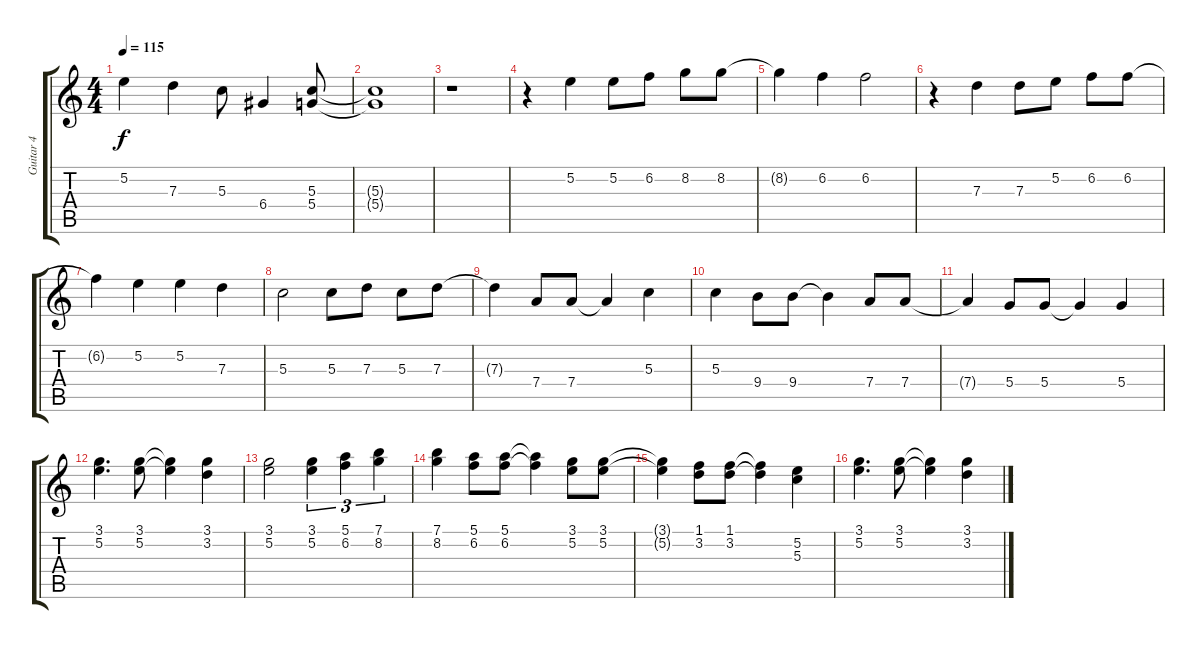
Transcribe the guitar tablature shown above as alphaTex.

\track ("Guitar 4" "Guitar 4") {instrument electricguitarjazz}
\staff {score tabs}
\tuning (E4 B3 G3 D3 A2 E2) {hide}
\ts (4 4)
\tempo 115
\clef g2
\ks c
5.2.4{dy f} 7.3.4 5.3.8 6.4.4 (5.3 5.4).8 |
(5.3{t} 5.4{t}).1 |
r.1 |
r.4 5.2.4 5.2.8 6.2.8 8.2.8 8.2.8 |
8.2{t}.4 6.2.4 6.2.2 |
r.4 7.3.4 7.3.8 5.2.8 6.2.8 6.2.8 |
6.2{t}.4 5.2.4 5.2.4 7.3.4 |
5.3.2 5.3.8 7.3.8 5.3.8 7.3.8 |
7.3{t}.4 7.4.8 7.4.8 7.4{t}.4 5.3.4 |
5.3.4 9.4.8 9.4.8 9.4{t}.4 7.4.8 7.4.8 |
7.4{t}.4 5.4.8 5.4.8 5.4{t}.4 5.4.4 |
(3.1 5.2).4{d} (3.1 5.2).8 (3.1{t} 5.2{t}).4 (3.1 3.2).4 |
(3.1 5.2).2 (3.1 5.2).4{tu (3 2)} (5.1 6.2).4{tu (3 2)} (7.1 8.2).4{tu (3 2)} |
(7.1 8.2).4 (5.1 6.2).8 (5.1 6.2).8 (5.1{t} 6.2{t}).4 (3.1 5.2).8 (3.1 5.2).8 |
(3.1{t} 5.2{t}).4 (1.1 3.2).8 (1.1 3.2).8 (1.1{t} 3.2{t}).4 (5.2 5.3).4 |
(3.1 5.2).4{d} (3.1 5.2).8 (3.1{t} 5.2{t}).4 (3.1 3.2).4
